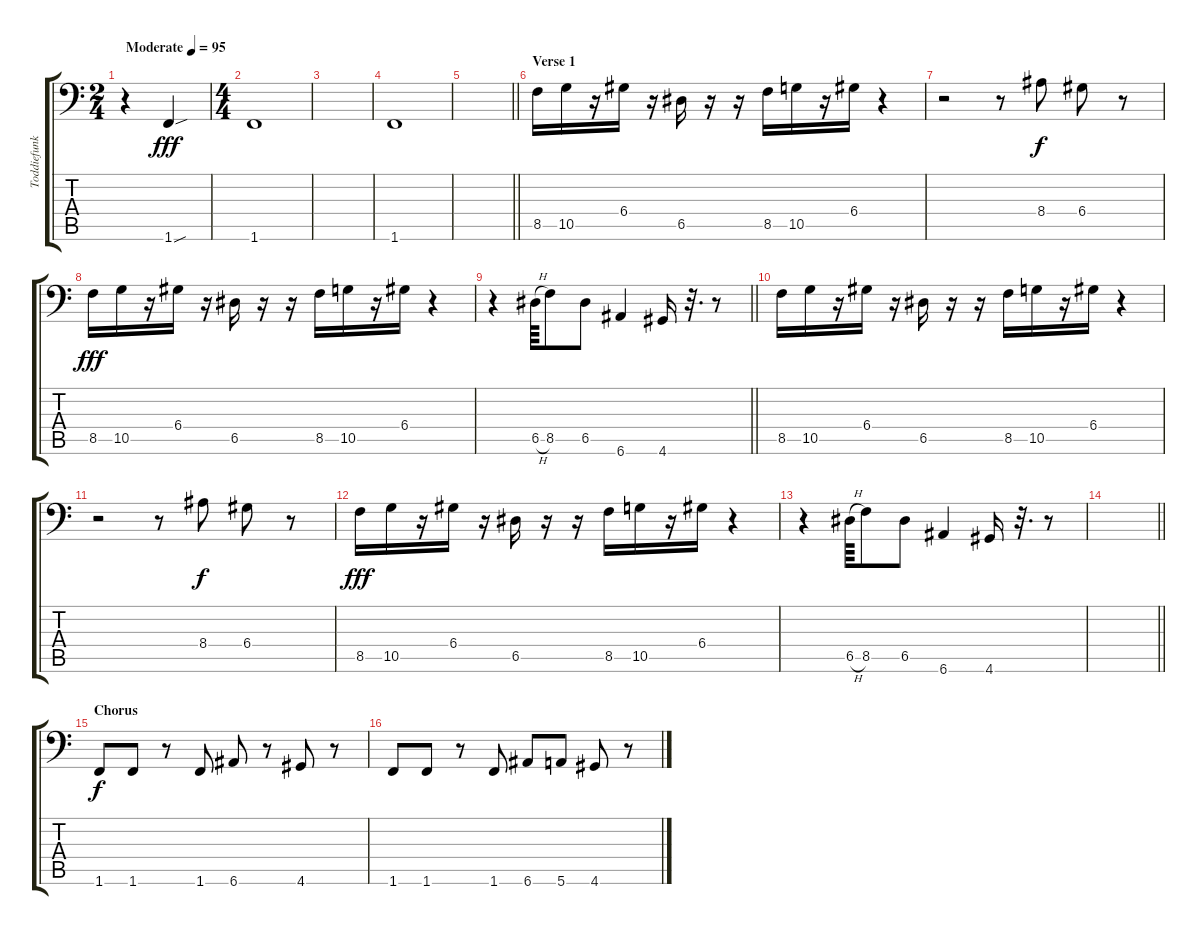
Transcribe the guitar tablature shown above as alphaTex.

\track ("Toddiefunk" "Toddiefunk") {instrument electricbassfinger bank 255}
\staff {score tabs}
\tuning (E3 B2 G2 D2 A1 E1) {hide}
\ts (2 4)
\tempo (95 "Moderate")
\clef f4
\ks c
r.4{dy fff instrument electricbassfinger} 1.6{sou}.4 |
\ts (4 4)
1.6.1 |
|
1.6.1 |
\barLineRight lightlight
|
\section ("" "Verse 1")
8.5.16 10.5.16 r.16 6.4.16 r.16 6.5.16 r.16 r.16 8.5.16 10.5.16 r.16 6.4.16 r.4 |
r.2 r.8 8.4.8{dy f} 6.4.8 r.8 |
8.5.16{dy fff} 10.5.16 r.16 6.4.16 r.16 6.5.16 r.16 r.16 8.5.16 10.5.16 r.16 6.4.16 r.4 |
\barLineRight lightlight
r.4 6.5{h}.64 8.5.8 6.5.8 6.6.4 4.6.16 r.32{d} r.8 |
8.5.16 10.5.16 r.16 6.4.16 r.16 6.5.16 r.16 r.16 8.5.16 10.5.16 r.16 6.4.16 r.4 |
r.2 r.8 8.4.8{dy f} 6.4.8 r.8 |
8.5.16{dy fff} 10.5.16 r.16 6.4.16 r.16 6.5.16 r.16 r.16 8.5.16 10.5.16 r.16 6.4.16 r.4 |
r.4 6.5{h}.64 8.5.8 6.5.8 6.6.4 4.6.16 r.32{d} r.8 |
\barLineRight lightlight
|
\section ("" "Chorus")
1.6.8{dy f} 1.6.8 r.8 1.6.8 6.6.8 r.8 4.6.8 r.8 |
1.6.8 1.6.8 r.8 1.6.8 6.6.8 5.6.8 4.6.8 r.8
